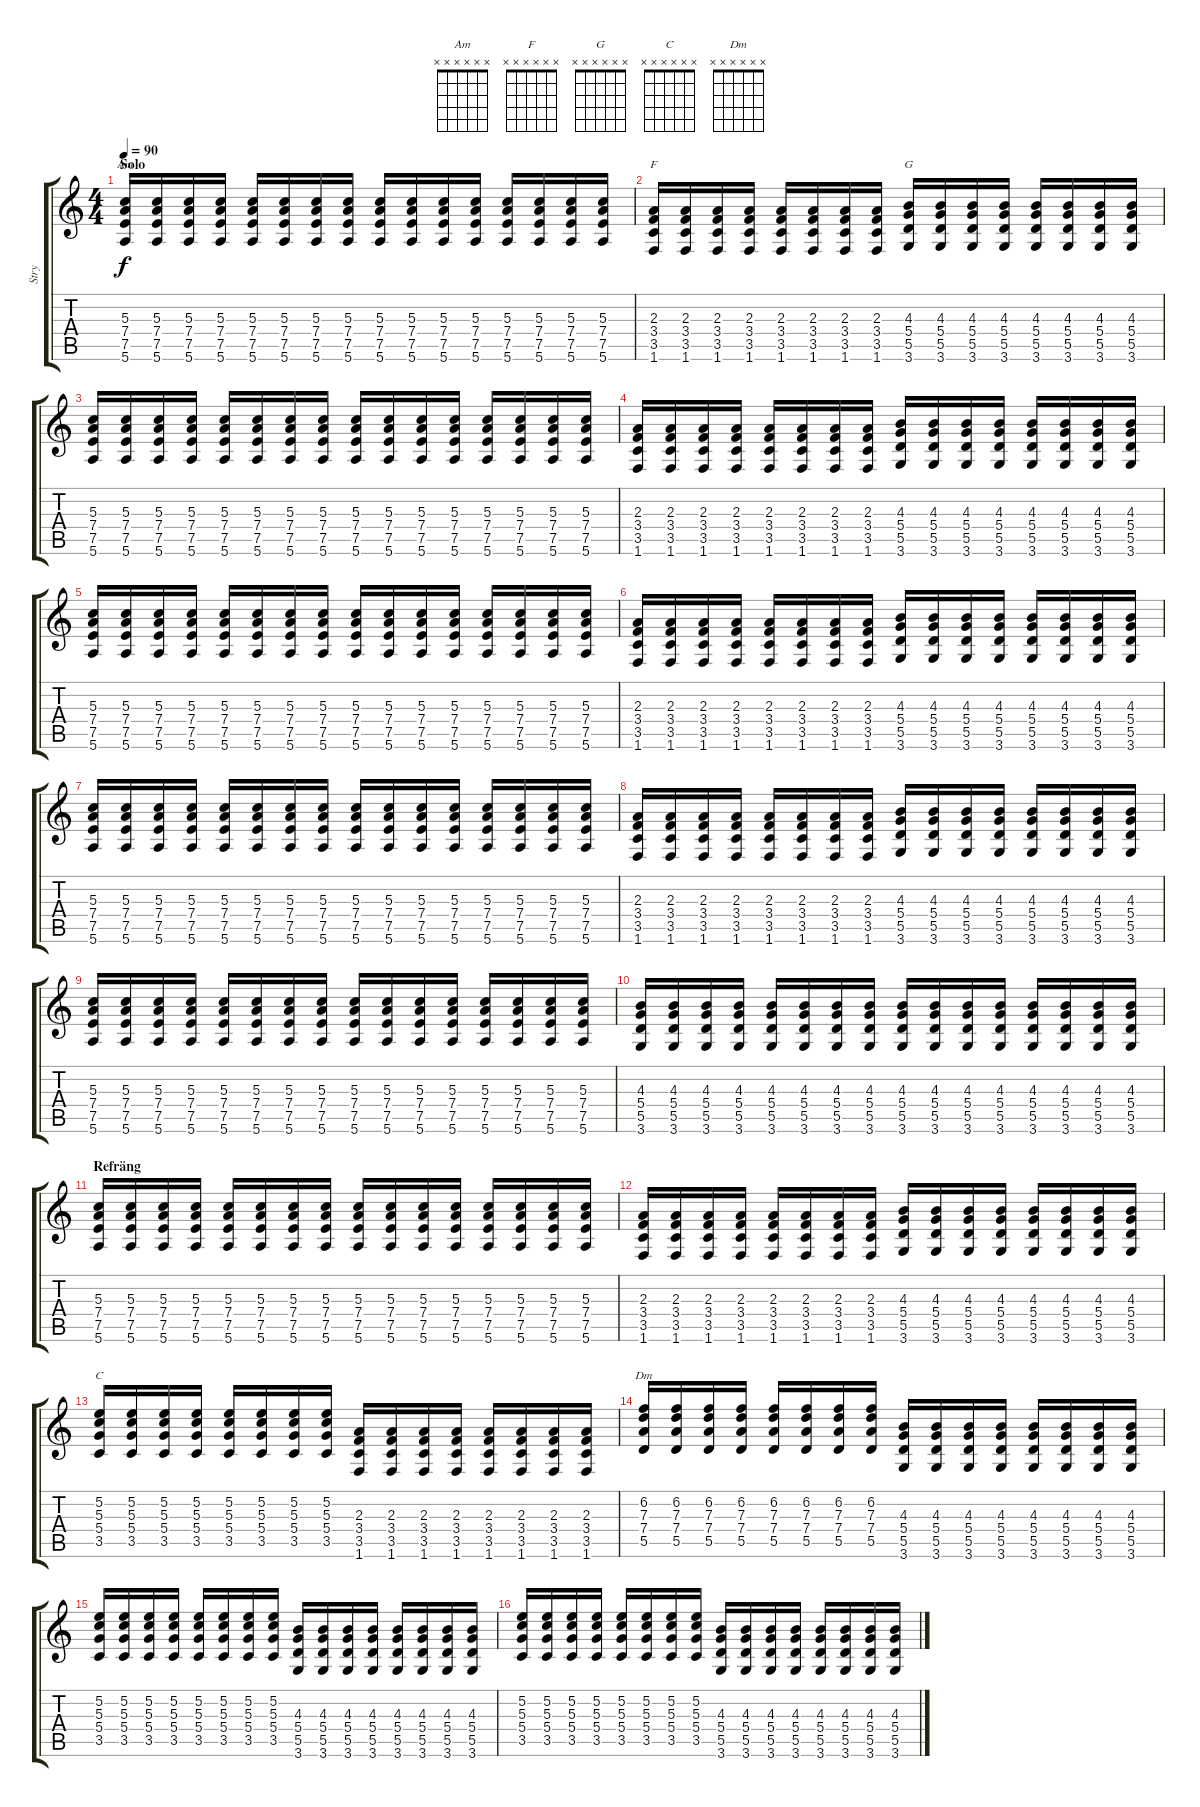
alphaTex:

\track ("Stry" "Stry") {instrument electricguitarmuted}
\staff {score tabs}
\tuning (E4 B3 G3 D3 A2 E2) {hide}
\chord ("Am" x x x x x x)
\chord ("F" x x x x x x)
\chord ("G" x x x x x x)
\chord ("C" x x x x x x)
\chord ("Dm" x x x x x x)
\ts (4 4)
\section ("" "Solo")
\tempo 90
\clef g2
\ks c
(5.3 7.4 7.5 5.6).16{ch "Am" dy f} (5.3 7.4 7.5 5.6).16 (5.3 7.4 7.5 5.6).16 (5.3 7.4 7.5 5.6).16 (5.3 7.4 7.5 5.6).16 (5.3 7.4 7.5 5.6).16 (5.3 7.4 7.5 5.6).16 (5.3 7.4 7.5 5.6).16 (5.3 7.4 7.5 5.6).16 (5.3 7.4 7.5 5.6).16 (5.3 7.4 7.5 5.6).16 (5.3 7.4 7.5 5.6).16 (5.3 7.4 7.5 5.6).16 (5.3 7.4 7.5 5.6).16 (5.3 7.4 7.5 5.6).16 (5.3 7.4 7.5 5.6).16 |
(2.3 3.4 3.5 1.6).16{ch "F"} (2.3 3.4 3.5 1.6).16 (2.3 3.4 3.5 1.6).16 (2.3 3.4 3.5 1.6).16 (2.3 3.4 3.5 1.6).16 (2.3 3.4 3.5 1.6).16 (2.3 3.4 3.5 1.6).16 (2.3 3.4 3.5 1.6).16 (4.3 5.4 5.5 3.6).16{ch "G"} (4.3 5.4 5.5 3.6).16 (4.3 5.4 5.5 3.6).16 (4.3 5.4 5.5 3.6).16 (4.3 5.4 5.5 3.6).16 (4.3 5.4 5.5 3.6).16 (4.3 5.4 5.5 3.6).16 (4.3 5.4 5.5 3.6).16 |
(5.3 7.4 7.5 5.6).16 (5.3 7.4 7.5 5.6).16 (5.3 7.4 7.5 5.6).16 (5.3 7.4 7.5 5.6).16 (5.3 7.4 7.5 5.6).16 (5.3 7.4 7.5 5.6).16 (5.3 7.4 7.5 5.6).16 (5.3 7.4 7.5 5.6).16 (5.3 7.4 7.5 5.6).16 (5.3 7.4 7.5 5.6).16 (5.3 7.4 7.5 5.6).16 (5.3 7.4 7.5 5.6).16 (5.3 7.4 7.5 5.6).16 (5.3 7.4 7.5 5.6).16 (5.3 7.4 7.5 5.6).16 (5.3 7.4 7.5 5.6).16 |
(2.3 3.4 3.5 1.6).16 (2.3 3.4 3.5 1.6).16 (2.3 3.4 3.5 1.6).16 (2.3 3.4 3.5 1.6).16 (2.3 3.4 3.5 1.6).16 (2.3 3.4 3.5 1.6).16 (2.3 3.4 3.5 1.6).16 (2.3 3.4 3.5 1.6).16 (4.3 5.4 5.5 3.6).16 (4.3 5.4 5.5 3.6).16 (4.3 5.4 5.5 3.6).16 (4.3 5.4 5.5 3.6).16 (4.3 5.4 5.5 3.6).16 (4.3 5.4 5.5 3.6).16 (4.3 5.4 5.5 3.6).16 (4.3 5.4 5.5 3.6).16 |
(5.3 7.4 7.5 5.6).16 (5.3 7.4 7.5 5.6).16 (5.3 7.4 7.5 5.6).16 (5.3 7.4 7.5 5.6).16 (5.3 7.4 7.5 5.6).16 (5.3 7.4 7.5 5.6).16 (5.3 7.4 7.5 5.6).16 (5.3 7.4 7.5 5.6).16 (5.3 7.4 7.5 5.6).16 (5.3 7.4 7.5 5.6).16 (5.3 7.4 7.5 5.6).16 (5.3 7.4 7.5 5.6).16 (5.3 7.4 7.5 5.6).16 (5.3 7.4 7.5 5.6).16 (5.3 7.4 7.5 5.6).16 (5.3 7.4 7.5 5.6).16 |
(2.3 3.4 3.5 1.6).16 (2.3 3.4 3.5 1.6).16 (2.3 3.4 3.5 1.6).16 (2.3 3.4 3.5 1.6).16 (2.3 3.4 3.5 1.6).16 (2.3 3.4 3.5 1.6).16 (2.3 3.4 3.5 1.6).16 (2.3 3.4 3.5 1.6).16 (4.3 5.4 5.5 3.6).16 (4.3 5.4 5.5 3.6).16 (4.3 5.4 5.5 3.6).16 (4.3 5.4 5.5 3.6).16 (4.3 5.4 5.5 3.6).16 (4.3 5.4 5.5 3.6).16 (4.3 5.4 5.5 3.6).16 (4.3 5.4 5.5 3.6).16 |
(5.3 7.4 7.5 5.6).16 (5.3 7.4 7.5 5.6).16 (5.3 7.4 7.5 5.6).16 (5.3 7.4 7.5 5.6).16 (5.3 7.4 7.5 5.6).16 (5.3 7.4 7.5 5.6).16 (5.3 7.4 7.5 5.6).16 (5.3 7.4 7.5 5.6).16 (5.3 7.4 7.5 5.6).16 (5.3 7.4 7.5 5.6).16 (5.3 7.4 7.5 5.6).16 (5.3 7.4 7.5 5.6).16 (5.3 7.4 7.5 5.6).16 (5.3 7.4 7.5 5.6).16 (5.3 7.4 7.5 5.6).16 (5.3 7.4 7.5 5.6).16 |
(2.3 3.4 3.5 1.6).16 (2.3 3.4 3.5 1.6).16 (2.3 3.4 3.5 1.6).16 (2.3 3.4 3.5 1.6).16 (2.3 3.4 3.5 1.6).16 (2.3 3.4 3.5 1.6).16 (2.3 3.4 3.5 1.6).16 (2.3 3.4 3.5 1.6).16 (4.3 5.4 5.5 3.6).16 (4.3 5.4 5.5 3.6).16 (4.3 5.4 5.5 3.6).16 (4.3 5.4 5.5 3.6).16 (4.3 5.4 5.5 3.6).16 (4.3 5.4 5.5 3.6).16 (4.3 5.4 5.5 3.6).16 (4.3 5.4 5.5 3.6).16 |
(5.3 7.4 7.5 5.6).16 (5.3 7.4 7.5 5.6).16 (5.3 7.4 7.5 5.6).16 (5.3 7.4 7.5 5.6).16 (5.3 7.4 7.5 5.6).16 (5.3 7.4 7.5 5.6).16 (5.3 7.4 7.5 5.6).16 (5.3 7.4 7.5 5.6).16 (5.3 7.4 7.5 5.6).16 (5.3 7.4 7.5 5.6).16 (5.3 7.4 7.5 5.6).16 (5.3 7.4 7.5 5.6).16 (5.3 7.4 7.5 5.6).16 (5.3 7.4 7.5 5.6).16 (5.3 7.4 7.5 5.6).16 (5.3 7.4 7.5 5.6).16 |
(4.3 5.4 5.5 3.6).16 (4.3 5.4 5.5 3.6).16 (4.3 5.4 5.5 3.6).16 (4.3 5.4 5.5 3.6).16 (4.3 5.4 5.5 3.6).16 (4.3 5.4 5.5 3.6).16 (4.3 5.4 5.5 3.6).16 (4.3 5.4 5.5 3.6).16 (4.3 5.4 5.5 3.6).16 (4.3 5.4 5.5 3.6).16 (4.3 5.4 5.5 3.6).16 (4.3 5.4 5.5 3.6).16 (4.3 5.4 5.5 3.6).16 (4.3 5.4 5.5 3.6).16 (4.3 5.4 5.5 3.6).16 (4.3 5.4 5.5 3.6).16 |
\section ("" "Refräng")
(5.3 7.4 7.5 5.6).16 (5.3 7.4 7.5 5.6).16 (5.3 7.4 7.5 5.6).16 (5.3 7.4 7.5 5.6).16 (5.3 7.4 7.5 5.6).16 (5.3 7.4 7.5 5.6).16 (5.3 7.4 7.5 5.6).16 (5.3 7.4 7.5 5.6).16 (5.3 7.4 7.5 5.6).16 (5.3 7.4 7.5 5.6).16 (5.3 7.4 7.5 5.6).16 (5.3 7.4 7.5 5.6).16 (5.3 7.4 7.5 5.6).16 (5.3 7.4 7.5 5.6).16 (5.3 7.4 7.5 5.6).16 (5.3 7.4 7.5 5.6).16 |
(2.3 3.4 3.5 1.6).16 (2.3 3.4 3.5 1.6).16 (2.3 3.4 3.5 1.6).16 (2.3 3.4 3.5 1.6).16 (2.3 3.4 3.5 1.6).16 (2.3 3.4 3.5 1.6).16 (2.3 3.4 3.5 1.6).16 (2.3 3.4 3.5 1.6).16 (4.3 5.4 5.5 3.6).16 (4.3 5.4 5.5 3.6).16 (4.3 5.4 5.5 3.6).16 (4.3 5.4 5.5 3.6).16 (4.3 5.4 5.5 3.6).16 (4.3 5.4 5.5 3.6).16 (4.3 5.4 5.5 3.6).16 (4.3 5.4 5.5 3.6).16 |
(5.2 5.3 5.4 3.5).16{ch "C"} (5.2 5.3 5.4 3.5).16 (5.2 5.3 5.4 3.5).16 (5.2 5.3 5.4 3.5).16 (5.2 5.3 5.4 3.5).16 (5.2 5.3 5.4 3.5).16 (5.2 5.3 5.4 3.5).16 (5.2 5.3 5.4 3.5).16 (2.3 3.4 3.5 1.6).16 (2.3 3.4 3.5 1.6).16 (2.3 3.4 3.5 1.6).16 (2.3 3.4 3.5 1.6).16 (2.3 3.4 3.5 1.6).16 (2.3 3.4 3.5 1.6).16 (2.3 3.4 3.5 1.6).16 (2.3 3.4 3.5 1.6).16 |
(6.2 7.3 7.4 5.5).16{ch "Dm"} (6.2 7.3 7.4 5.5).16 (6.2 7.3 7.4 5.5).16 (6.2 7.3 7.4 5.5).16 (6.2 7.3 7.4 5.5).16 (6.2 7.3 7.4 5.5).16 (6.2 7.3 7.4 5.5).16 (6.2 7.3 7.4 5.5).16 (4.3 5.4 5.5 3.6).16 (4.3 5.4 5.5 3.6).16 (4.3 5.4 5.5 3.6).16 (4.3 5.4 5.5 3.6).16 (4.3 5.4 5.5 3.6).16 (4.3 5.4 5.5 3.6).16 (4.3 5.4 5.5 3.6).16 (4.3 5.4 5.5 3.6).16 |
(5.2 5.3 5.4 3.5).16 (5.2 5.3 5.4 3.5).16 (5.2 5.3 5.4 3.5).16 (5.2 5.3 5.4 3.5).16 (5.2 5.3 5.4 3.5).16 (5.2 5.3 5.4 3.5).16 (5.2 5.3 5.4 3.5).16 (5.2 5.3 5.4 3.5).16 (4.3 5.4 5.5 3.6).16 (4.3 5.4 5.5 3.6).16 (4.3 5.4 5.5 3.6).16 (4.3 5.4 5.5 3.6).16 (4.3 5.4 5.5 3.6).16 (4.3 5.4 5.5 3.6).16 (4.3 5.4 5.5 3.6).16 (4.3 5.4 5.5 3.6).16 |
(5.2 5.3 5.4 3.5).16 (5.2 5.3 5.4 3.5).16 (5.2 5.3 5.4 3.5).16 (5.2 5.3 5.4 3.5).16 (5.2 5.3 5.4 3.5).16 (5.2 5.3 5.4 3.5).16 (5.2 5.3 5.4 3.5).16 (5.2 5.3 5.4 3.5).16 (4.3 5.4 5.5 3.6).16 (4.3 5.4 5.5 3.6).16 (4.3 5.4 5.5 3.6).16 (4.3 5.4 5.5 3.6).16 (4.3 5.4 5.5 3.6).16 (4.3 5.4 5.5 3.6).16 (4.3 5.4 5.5 3.6).16 (4.3 5.4 5.5 3.6).16
